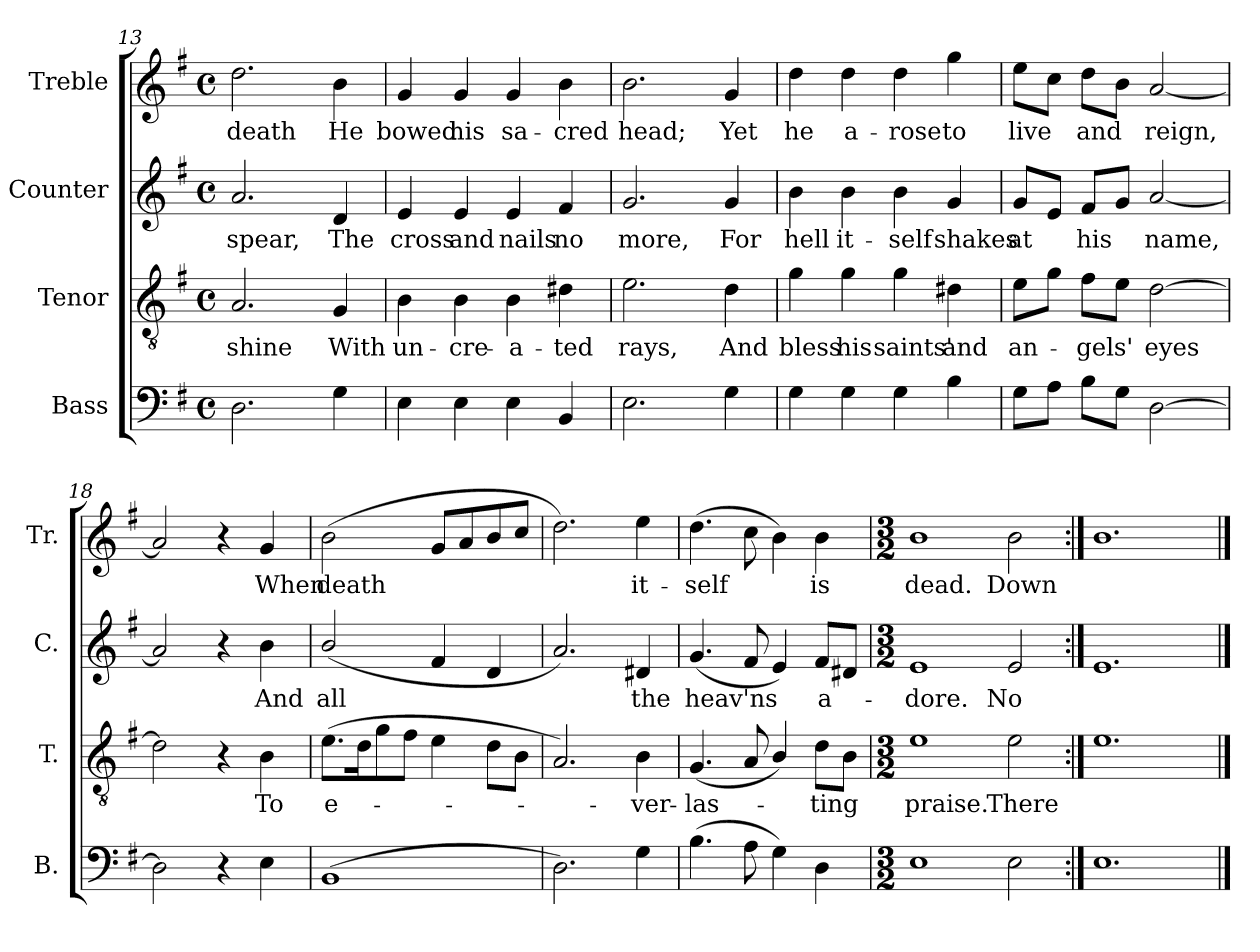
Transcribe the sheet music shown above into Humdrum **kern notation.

**kern	**kern	**text	**kern	**text	**kern	**text
*part4	*part3	*part3	*part2	*part2	*part1	*part1
*staff4	*staff3	*staff3	*staff2	*staff2	*staff1	*staff1
*I"Bass	*I"Tenor	*	*I"Counter	*	*I"Treble	*
*I'B.	*I'T.	*	*I'C.	*	*I'Tr.	*
*clefF4	*clefGv2	*	*clefG2	*	*clefG2	*
*k[f#]	*k[f#]	*	*k[f#]	*	*k[f#]	*
*M4/4	*M4/4	*	*M4/4	*	*M4/4	*
*met(c)	*met(c)	*	*met(c)	*	*met(c)	*
=13	=13	=13	=13	=13	=13	=13
2.D\	2.A/	shine	2.a/	spear,	2.dd\	death
4G\	4G/	With	4d/	The	4b\	He
=14	=14	=14	=14	=14	=14	=14
4E\	4B\	un-	4e/	cross	4g/	bowed
4E\	4B\	-cre-	4e/	and	4g/	his
4E\	4B\	-a-	4e/	nails	4g/	sa-
4BB/	4d#X\	-ted	4f#/	no	4b\	-cred
=15	=15	=15	=15	=15	=15	=15
2.E\	2.e\	rays,	2.g/	more,	2.b\	head;
4G\	4d\	And	4g/	For	4g/	Yet
!!LO:LB:g=z
=16	=16	=16	=16	=16	=16	=16
4G\	4g\	bless	4b\	hell	4dd\	he
4G\	4g\	his	4b\	it-	4dd\	a-
4G\	4g\	saints'	4b\	-self	4dd\	-rose
4B\	4d#X\	and	4g/	shakes	4gg\	to
=17	=17	=17	=17	=17	=17	=17
8G\L	8e\L	an-	8g/L	at	8ee\L	live
8A\J	8g\J	.	8e/J	.	8cc\J	.
8B\L	8f#\L	-gels'	8f#/L	his	8dd\L	and
8G\J	8e\J	.	8g/J	.	8b\J	.
[2D\	[2d\	eyes	[2a/	name,	[2a/	reign,
=18	=18	=18	=18	=18	=18	=18
2D\]	2d\]	.	2a/]	.	2a/]	.
4r	4r	.	4r	.	4r	.
4E\	4B\	To	4b\	And	4g/	When
=19	=19	=19	=19	=19	=19	=19
(>1BB	(8.e\L	e-	(2b/	all	(2b\	death
.	16d\K	.	.	.	.	.
.	8g\	.	.	.	.	.
.	8f#\J	.	.	.	.	.
.	4e\	.	4f#/	.	8g/L	.
.	.	.	.	.	8a/	.
.	8d\L	.	4d/	.	8b/	.
.	8B\J	.	.	.	8cc/J	.
=20	=20	=20	=20	=20	=20	=20
2.D\)	2.A/)	.	2.a/)	.	2.dd\)	.
4G\	4B\	-ver-	4d#X/	the	4ee\	it-
=21	=21	=21	=21	=21	=21	=21
(4.B\	(4.G/	-las-	(4.g/	heav'ns	(4.dd\	-self
8A\	8A/	.	8f#/	.	8cc\	.
4G\)	4B/)	.	4e/)	.	4b\)	.
4D\	8d\L	-ting	8f#/L	a-	4b\	is
.	8B\J	.	8d#X/J	.	.	.
=22	=22	=22	=22	=22	=22	=22
*M3/2	*M3/2	*	*M3/2	*	*M3/2	*
1E	1e	praise.	1e	-dore.	1b	dead.
2E\	2e\	There	2e/	No	2b\	Down
=23:|!	=23:|!	=23:|!	=23:|!	=23:|!	=23:|!	=23:|!
1.E	1.e	.	1.e	.	1.b	.
==	==	==	==	==	==	==
*-	*-	*-	*-	*-	*-	*-
